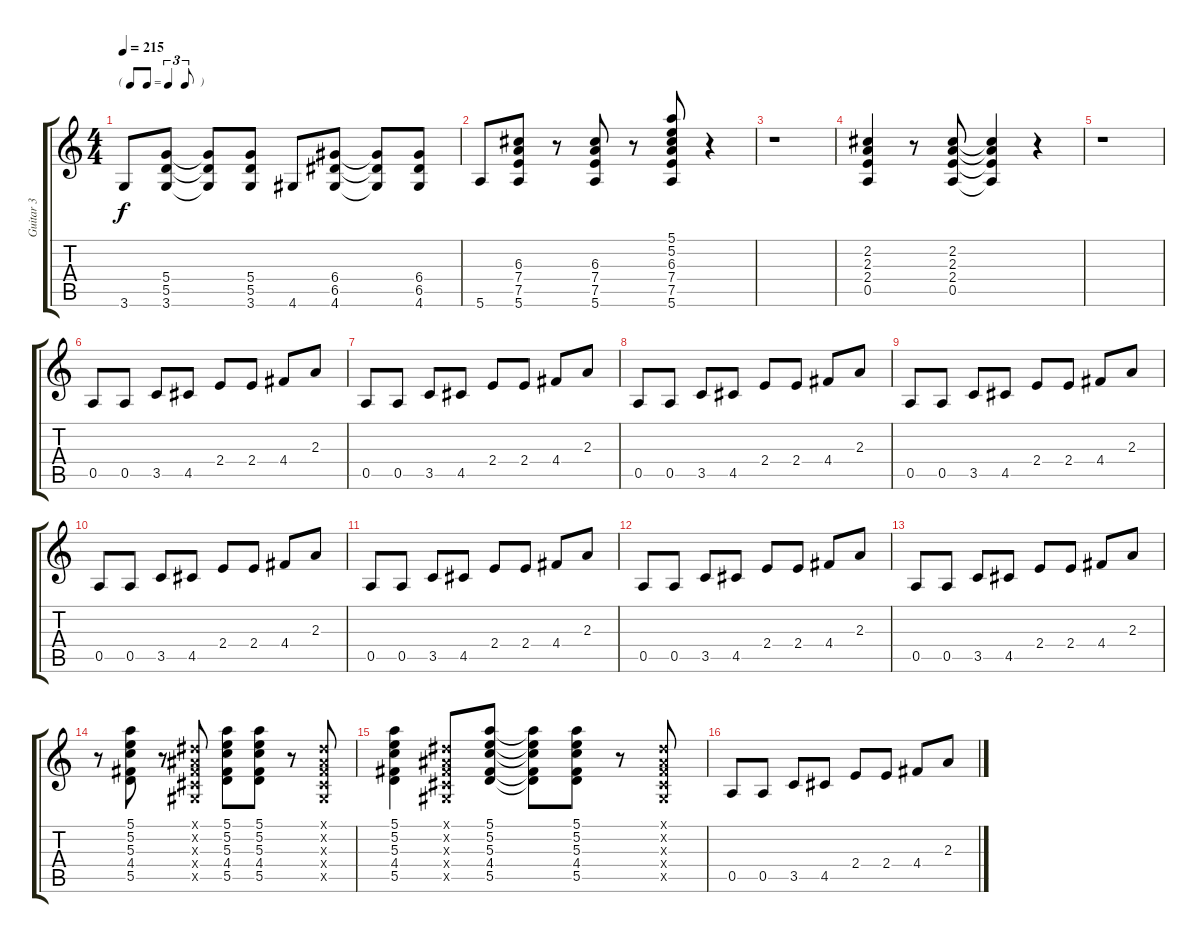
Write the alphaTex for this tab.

\track ("Guitar 3" "Guitar 3") {instrument electricguitarclean}
\staff {score tabs}
\tuning (E4 B3 G3 D3 A2 E2) {hide}
\ts (4 4)
\tf triplet8th
\tempo 215
\clef g2
\ks c
3.6.8{dy f} (5.4 5.5 3.6).8 (5.4{t} 5.5{t} 3.6{t}).8 (5.4 5.5 3.6).8 4.6.8 (6.4 6.5 4.6).8 (6.4{t} 6.5{t} 4.6{t}).8 (6.4 6.5 4.6).8 |
5.6.8 (6.3 7.4 7.5 5.6).8 r.8 (6.3 7.4 7.5 5.6).8 r.8 (5.1 5.2 6.3 7.4 7.5 5.6).8 r.4 |
r.1 |
(2.2 2.3 2.4 0.5).4 r.8 (2.2 2.3 2.4 0.5).8 (2.2{t} 2.3{t} 2.4{t} 0.5{t}).4 r.4 |
r.1 |
0.5.8 0.5.8 3.5.8 4.5.8 2.4.8 2.4.8 4.4.8 2.3.8 |
0.5.8 0.5.8 3.5.8 4.5.8 2.4.8 2.4.8 4.4.8 2.3.8 |
0.5.8 0.5.8 3.5.8 4.5.8 2.4.8 2.4.8 4.4.8 2.3.8 |
0.5.8 0.5.8 3.5.8 4.5.8 2.4.8 2.4.8 4.4.8 2.3.8 |
0.5.8 0.5.8 3.5.8 4.5.8 2.4.8 2.4.8 4.4.8 2.3.8 |
0.5.8 0.5.8 3.5.8 4.5.8 2.4.8 2.4.8 4.4.8 2.3.8 |
0.5.8 0.5.8 3.5.8 4.5.8 2.4.8 2.4.8 4.4.8 2.3.8 |
0.5.8 0.5.8 3.5.8 4.5.8 2.4.8 2.4.8 4.4.8 2.3.8 |
r.8 (5.1 5.2 5.3 4.4 5.5).8 r.8 (-1.1{x} -1.2{x} -1.3{x} -1.4{x} -1.5{x}).8 (5.1 5.2 5.3 4.4 5.5).8 (5.1 5.2 5.3 4.4 5.5).8 r.8 (-1.1{x} -1.2{x} -1.3{x} -1.4{x} -1.5{x}).8 |
(5.1 5.2 5.3 4.4 5.5).4 (-1.1{x} -1.2{x} -1.3{x} -1.4{x} -1.5{x}).8 (5.1 5.2 5.3 4.4 5.5).8 (5.1{t} 5.2{t} 5.3{t} 4.4{t} 5.5{t}).8 (5.1 5.2 5.3 4.4 5.5).8 r.8 (-1.1{x} -1.2{x} -1.3{x} -1.4{x} -1.5{x}).8 |
0.5.8 0.5.8 3.5.8 4.5.8 2.4.8 2.4.8 4.4.8 2.3.8
